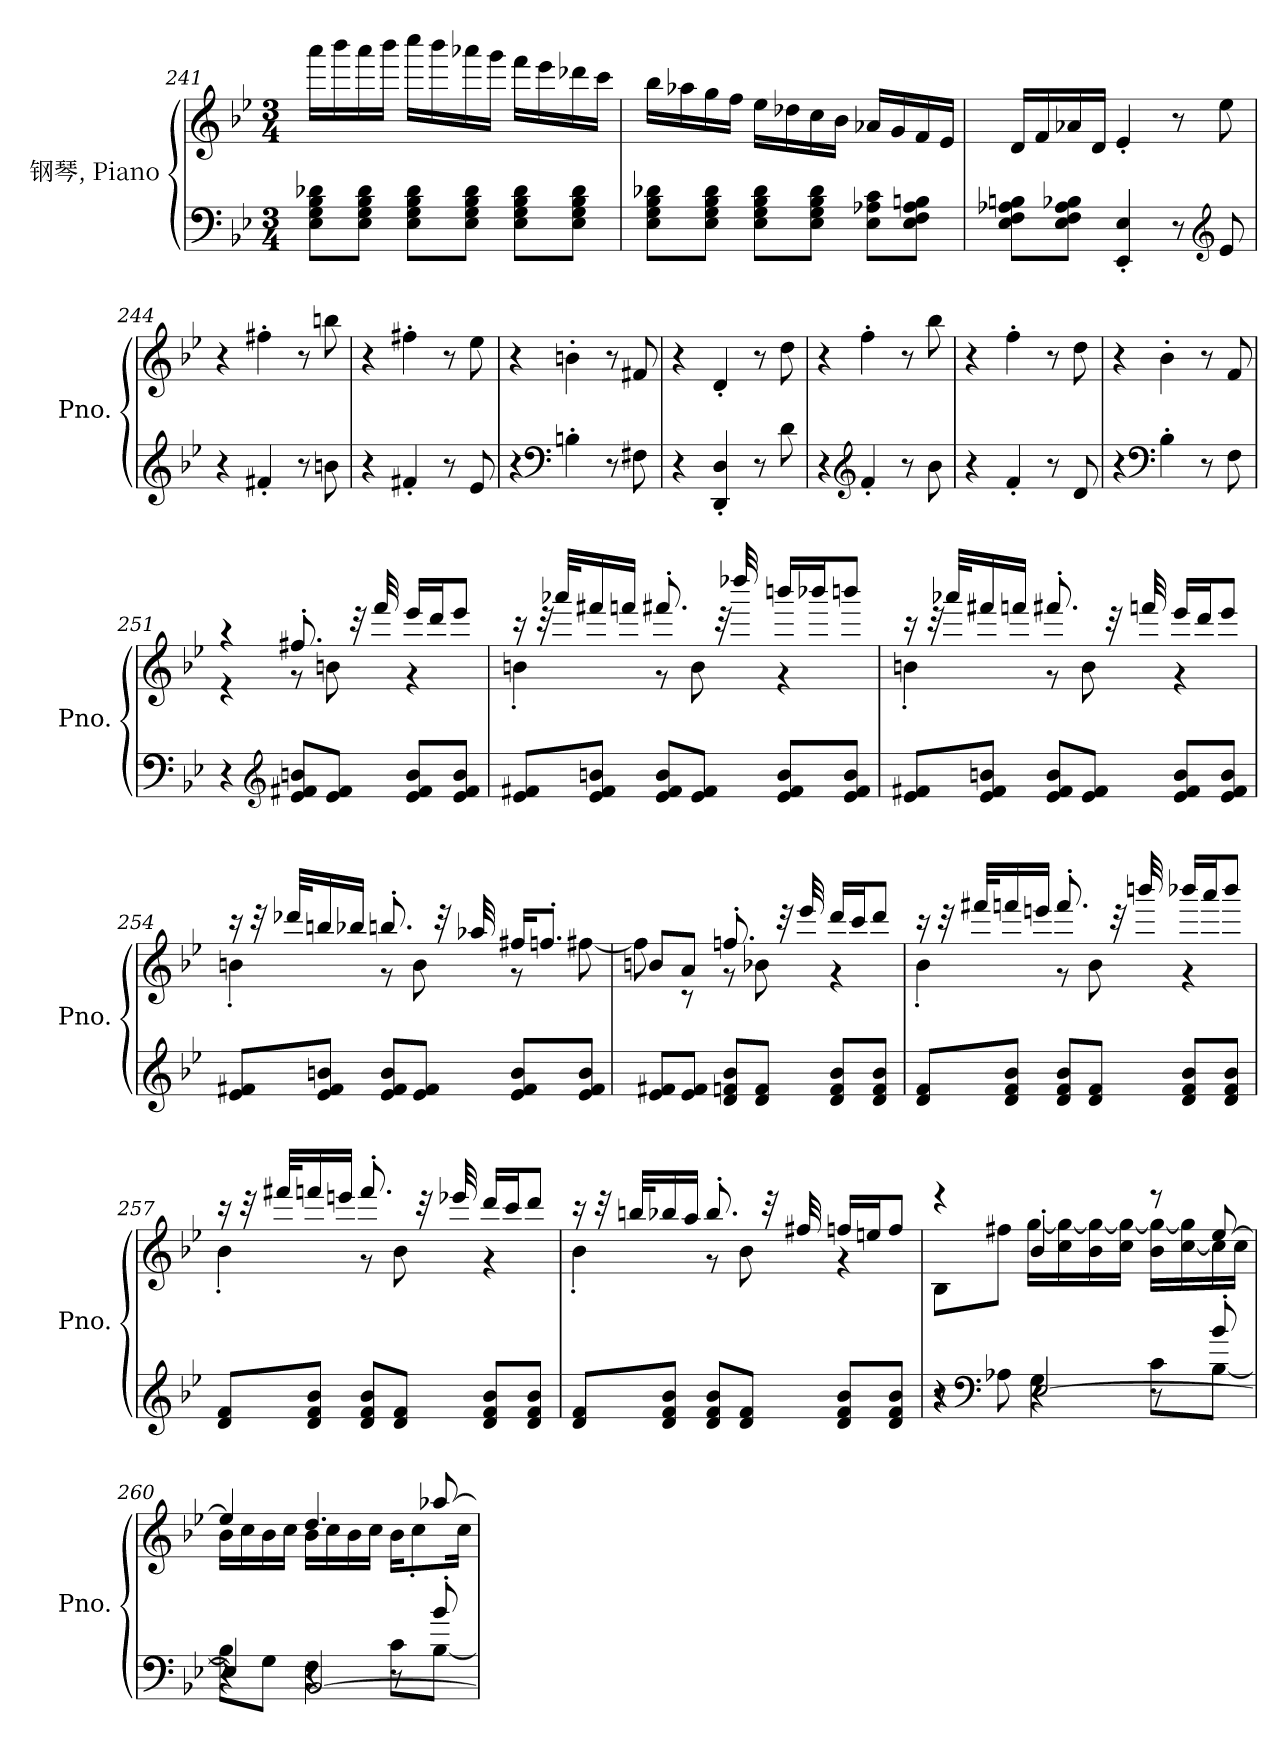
**kern	**kern
*part1	*part1
*staff2	*staff1
*I"钢琴, Piano	*
*I'Pno.	*
!!LO:LB:g=z
*clefF4	*clefG2
*k[b-e-]	*k[b-e-]
*M3/4	*M3/4
=241	=241
8E-\ 8G\ 8B-\ 8d-X\L	16aaa\LL
.	16bbb-\
8E-\ 8G\ 8B-\ 8d-\J	16aaa\
.	16bbb-\JJ
8E-\ 8G\ 8B-\ 8d-\L	16cccc\LL
.	16bbb-\
8E-\ 8G\ 8B-\ 8d-\J	16aaa-X\
.	16ggg\JJ
8E-\ 8G\ 8B-\ 8d-\L	16fff\LL
.	16eee-\
8E-\ 8G\ 8B-\ 8d-\J	16ddd-X\
.	16ccc\JJ
=242	=242
8E-\ 8G\ 8B-\ 8d-X\L	16bb-\LL
.	16aa-X\
8E-\ 8G\ 8B-\ 8d-\J	16gg\
.	16ff\JJ
8E-\ 8G\ 8B-\ 8d-\L	16ee-\LL
.	16dd-X\
8E-\ 8G\ 8B-\ 8d-\J	16cc\
.	16b-\JJ
8E-\ 8A-X\ 8c\L	16a-X/LL
.	16g/
8E-\ 8F\ 8A-\ 8Bn\J	16f/
.	16e-/JJ
=243	=243
8E-\ 8F\ 8A-X\ 8Bn\L	16d/LL
.	16f/
8E-\ 8F\ 8A-\ 8B-X\J	16a-X/
.	16d/JJ
4EE-/' 4E-/'	4e-'/
8r	8r
*clefG2	*
8e-/	8ee-\
!!LO:PB:g=z
=244	=244
4r	4r
4f#X'/	4ff#X'\
8r	8r
8bn\	8bbn\
=245	=245
4r	4r
4f#X'/	4ff#X'\
8r	8r
8e-/	8ee-\
=246	=246
4r	4r
*clefF4	*
4Bn'\	4bn'\
8r	8r
8F#X\	8f#X/
=247	=247
4r	4r
4DD/' 4D/'	4d'/
8r	8r
8d\	8dd\
=248	=248
4r	4r
*clefG2	*
4f'/	4ff'\
8r	8r
8b-\	8bb-\
=249	=249
4r	4r
4f'/	4ff'\
8r	8r
8d/	8dd\
=250	=250
4r	4r
*clefF4	*
4B-'\	4b-'\
8r	8r
8F\	8f/
!!LO:LB:g=z
=251	=251
*	*^
4r	4r	4r
*clefG2	*	*
*	*MM150	*
8e-/ 8f#X/ 8bn/L	8.ff#X'/	8r
8e-/ 8f#/J	.	8bn\
.	32r	.
.	32fff/	.
8e-/ 8f#/ 8b/L	16eee-/LL	4r
.	16ddd/J	.
8e-/ 8f#/ 8b/J	8eee-/J	.
=252	=252	=252
8e-/ 8f#X/L	16r	4bn'\
.	32r	.
.	32aaa-X/KLL	.
8e-/ 8f#/ 8bn/J	16fff#X/	.
.	16fffn/JJ	.
8e-/ 8f#/ 8b/L	8.fff#X'/	8r
8e-/ 8f#/J	.	8b\
.	32r	.
.	32dddd-X/	.
8e-/ 8f#/ 8b/L	16bbbn/LL	4r
.	16bbb-X/J	.
8e-/ 8f#/ 8b/J	8bbbn/J	.
!!LO:LB:g=z	!!
=253	=253	=253
8e-/ 8f#X/L	16r	4bn'\
.	32r	.
.	32aaa-X/KLL	.
8e-/ 8f#/ 8bn/J	16fff#X/	.
.	16fffn/JJ	.
8e-/ 8f#/ 8b/L	8.fff#X'/	8r
8e-/ 8f#/J	.	8b\
.	32r	.
.	32fffn/	.
8e-/ 8f#/ 8b/L	16eee-/LL	4r
.	16ddd/J	.
8e-/ 8f#/ 8b/J	8eee-/J	.
=254	=254	=254
8e-/ 8f#X/L	16r	4bn'\
.	32r	.
.	32ddd-X/KLL	.
8e-/ 8f#/ 8bn/J	16bbn/	.
.	16bb-X/JJ	.
8e-/ 8f#/ 8b/L	8.bbn'/	8r
8e-/ 8f#/J	.	8b\
.	32r	.
.	32aa-X/	.
8e-/ 8f#/ 8b/L	16ff#X/KL	8r
.	8.ffn'/J	.
8e-/ 8f#/ 8b/J	.	[8ff#X\
!!LO:LB:g=z	!!
=255	=255	=255
8e-/ 8f#X/L	8bn/L	8ff#\]
8e-/ 8f#/J	8a/J	8r
8d/ 8fn/ 8b-/L	8.ffn'/	8r
8d/ 8f/J	.	8b-X\
.	32r	.
.	32eee-/	.
8d/ 8f/ 8b-/L	16ddd/LL	4r
.	16ccc/J	.
8d/ 8f/ 8b-/J	8ddd/J	.
=256	=256	=256
8d/ 8f/L	16r	4b-'\
.	32r	.
.	32fff#X/KLL	.
8d/ 8f/ 8b-/J	16fffn/	.
.	16eeen/JJ	.
8d/ 8f/ 8b-/L	8.fff'/	8r
8d/ 8f/J	.	8b-\
.	32r	.
.	32bbbn/	.
8d/ 8f/ 8b-/L	16bbb-X/LL	4r
.	16aaa/J	.
8d/ 8f/ 8b-/J	8bbb-/J	.
!!LO:LB:g=z	!!
=257	=257	=257
8d/ 8f/L	16r	4b-'\
.	32r	.
.	32fff#X/KLL	.
8d/ 8f/ 8b-/J	16fffn/	.
.	16eeen/JJ	.
8d/ 8f/ 8b-/L	8.fff'/	8r
8d/ 8f/J	.	8b-\
.	32r	.
.	32eee-X/	.
8d/ 8f/ 8b-/L	16ddd/LL	4r
.	16ccc/J	.
8d/ 8f/ 8b-/J	8ddd/J	.
=258	=258	=258
8d/ 8f/L	16r	4b-'\
.	32r	.
.	32bbn/KLL	.
8d/ 8f/ 8b-/J	16bb-X/	.
.	16aa/JJ	.
8d/ 8f/ 8b-/L	8.bb-'/	8r
8d/ 8f/J	.	8b-\
.	32r	.
.	32ff#X/	.
8d/ 8f/ 8b-/L	16ffn/LL	4r
.	16een/J	.
8d/ 8f/ 8b-/J	8ff/J	.
!!LO:LB:g=z	!!
=259	=259	=259
*^	*	*
*	*^	*	*
4r	8r	4r	4r	8B-\L
*clefF4	*	*	*	*
.	8A-X\	.	.	8ff#X\J
4r	4G\	[2E-/	4b-'/	[16gg\LL
.	.	.	.	16cc\ 16gg\_
.	.	.	.	16b-\ 16gg\_
.	.	.	.	16cc\ 16gg\_JJ
8r	8c\L	.	8r	16b-\ 16gg\_LL
.	.	.	.	[16cc\ 16gg\]
8b-'/	[8B-\J	.	[8ee-/	16cc\]
.	.	.	.	16cc\JJ
=260	=260	=260	=260	=260
4r	8B-\L]	4E-/]	4ee-/]	16b-\LL
.	.	.	.	16cc\
.	8G\J	.	.	16b-\
.	.	.	.	16cc\JJ
4r	4F\	[2BB-/	4.dd/	16b-\LL
.	.	.	.	16cc\
.	.	.	.	16b-\
.	.	.	.	16cc\JJ
8r	8c\L	.	.	16b-\KL
.	.	.	.	8cc'\
8b-'/	[8B-\J	.	[8aa-X/	.
.	.	.	.	16cc\Jk
*v	*v	*v	*	*
*	*v	*v
=	=
*-	*-
